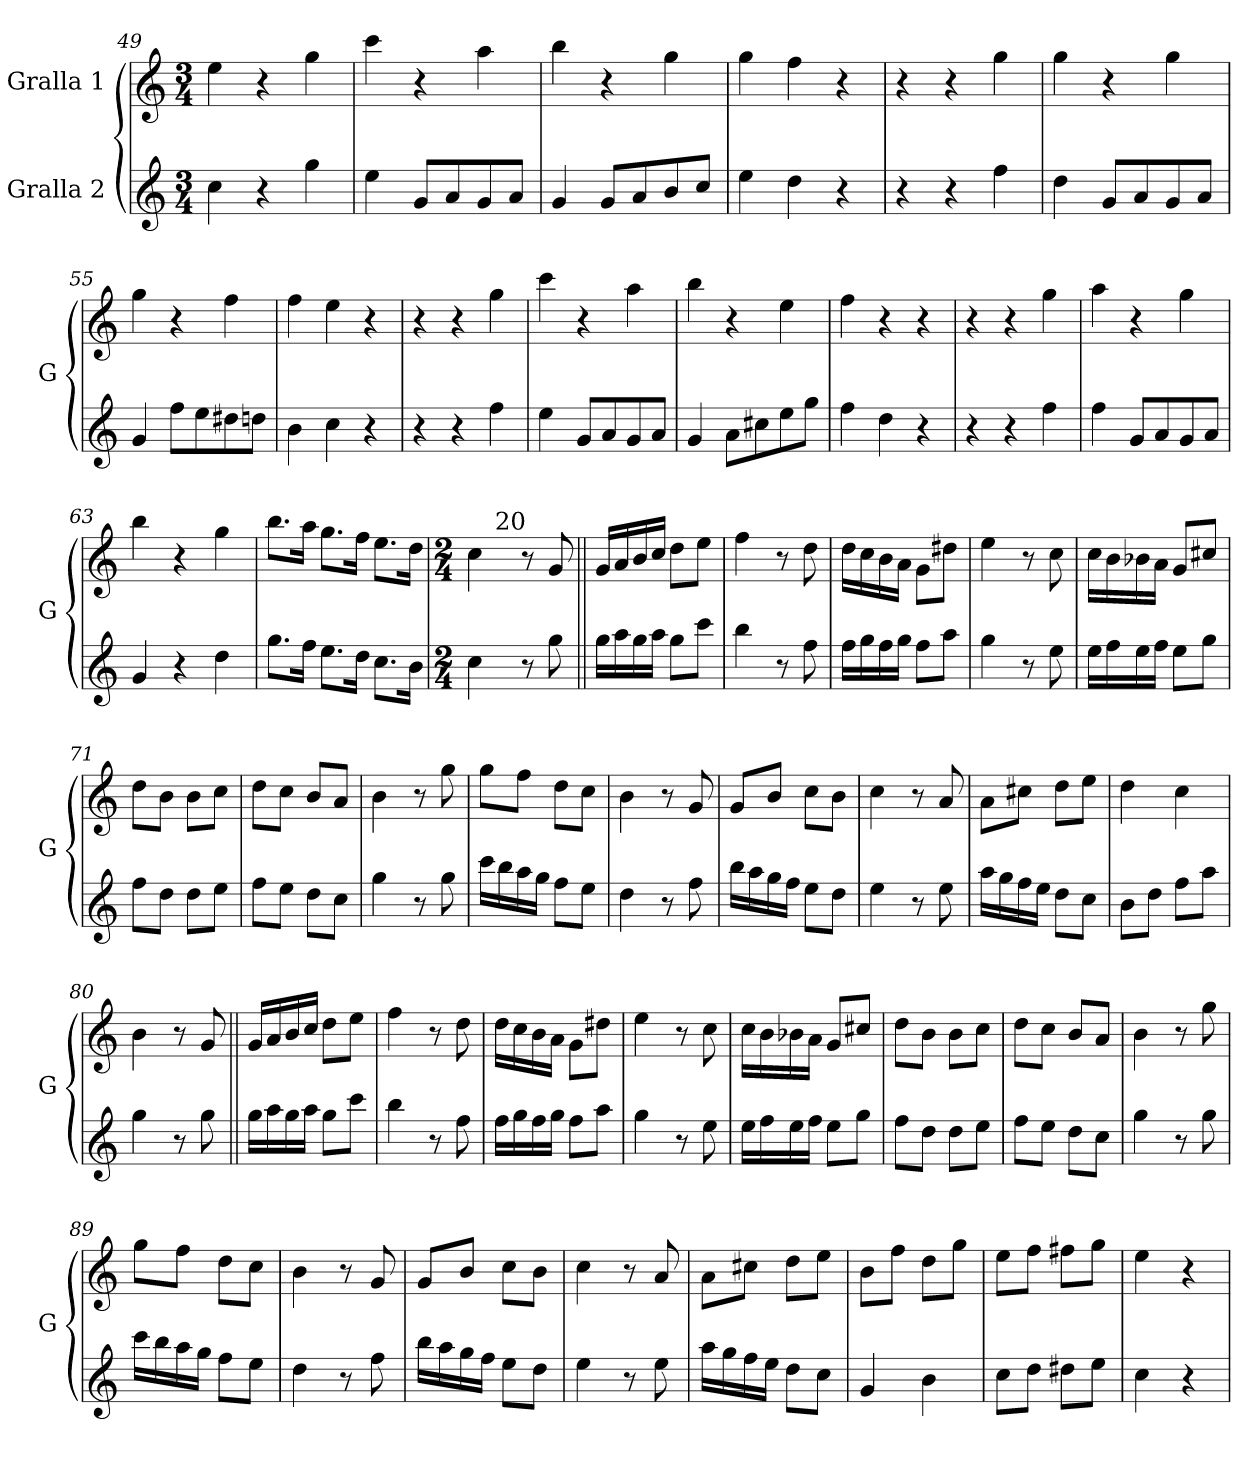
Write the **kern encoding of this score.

**kern	**kern
*part2	*part1
*staff2	*staff1
*I"Gralla 2	*I"Gralla 1
*I'G	*I'G
*clefG2	*clefG2
*k[]	*k[]
*M3/4	*M3/4
=49	=49
4cc\	4ee\
4r	4r
4gg\	4gg\
=50	=50
4ee\	4ccc\
8g/L	4r
8a/	.
8g/	4aa\
8a/J	.
=51	=51
4g/	4bb\
8g/L	4r
8a/	.
8b/	4gg\
8cc/J	.
=52	=52
4ee\	4gg\
4dd\	4ff\
4r	4r
=53	=53
4r	4r
4r	4r
4ff\	4gg\
=54	=54
4dd\	4gg\
8g/L	4r
8a/	.
8g/	4gg\
8a/J	.
!!LO:PB:g=z
=55	=55
4g/	4gg\
8ff\L	4r
8ee\	.
8dd#X\	4ff\
8ddn\J	.
=56	=56
4b\	4ff\
4cc\	4ee\
4r	4r
=57	=57
4r	4r
4r	4r
4ff\	4gg\
=58	=58
4ee\	4ccc\
8g/L	4r
8a/	.
8g/	4aa\
8a/J	.
=59	=59
4g/	4bb\
8a\L	4r
8cc#X\	.
8ee\	4ee\
8gg\J	.
=60	=60
4ff\	4ff\
4dd\	4r
4r	4r
=61	=61
4r	4r
4r	4r
4ff\	4gg\
!!LO:LB:g=z
=62	=62
4ff\	4aa\
8g/L	4r
8a/	.
8g/	4gg\
8a/J	.
=63	=63
4g/	4bb\
4r	4r
4dd\	4gg\
=64	=64
8.gg\L	8.bb\L
16ff\Jk	16aa\Jk
8.ee\L	8.gg\L
16dd\Jk	16ff\Jk
8.cc\L	8.ee\L
16b\Jk	16dd\Jk
=65	=65
*M2/4	*M2/4
*	*^
4cc\	4cc\	8ryy
!	!	!LO:TX:a:t=20
.	.	4.ryy
8r	8r	.
8gg\	8g/	.
*	*v	*v
=66||	=66||
16gg\LL	16g/LL
16aa\	16a/
16gg\	16b/
16aa\JJ	16cc/JJ
8gg\L	8dd\L
8ccc\J	8ee\J
=67	=67
4bb\	4ff\
8r	8r
8ff\	8dd\
=68	=68
16ff\LL	16dd\LL
16gg\	16cc\
16ff\	16b\
16gg\JJ	16a\JJ
8ff\L	8g\L
8aa\J	8dd#X\J
=69	=69
4gg\	4ee\
8r	8r
8ee\	8cc\
!!LO:LB:g=z
=70	=70
16ee\LL	16cc\LL
16ff\	16b\
16ee\	16b-X\
16ff\JJ	16a\JJ
8ee\L	8g/L
8gg\J	8cc#X/J
=71	=71
8ff\L	8dd\L
8dd\J	8b\J
8dd\L	8b\L
8ee\J	8cc\J
=72	=72
8ff\L	8dd\L
8ee\J	8cc\J
8dd\L	8b/L
8cc\J	8a/J
=73	=73
4gg\	4b\
8r	8r
8gg\	8gg\
=74	=74
16ccc\LL	8gg\L
16bb\	.
16aa\	8ff\J
16gg\JJ	.
8ff\L	8dd\L
8ee\J	8cc\J
=75	=75
4dd\	4b\
8r	8r
8ff\	8g/
=76	=76
16bb\LL	8g/L
16aa\	.
16gg\	8b/J
16ff\JJ	.
8ee\L	8cc\L
8dd\J	8b\J
=77	=77
4ee\	4cc\
8r	8r
8ee\	8a/
=78	=78
16aa\LL	8a\L
16gg\	.
16ff\	8cc#X\J
16ee\JJ	.
8dd\L	8dd\L
8cc\J	8ee\J
!!LO:LB:g=z
=79	=79
8b\L	4dd\
8dd\J	.
8ff\L	4cc\
8aa\J	.
=80	=80
4gg\	4b\
8r	8r
8gg\	8g/
=81||	=81||
16gg\LL	16g/LL
16aa\	16a/
16gg\	16b/
16aa\JJ	16cc/JJ
8gg\L	8dd\L
8ccc\J	8ee\J
=82	=82
4bb\	4ff\
8r	8r
8ff\	8dd\
=83	=83
16ff\LL	16dd\LL
16gg\	16cc\
16ff\	16b\
16gg\JJ	16a\JJ
8ff\L	8g\L
8aa\J	8dd#X\J
=84	=84
4gg\	4ee\
8r	8r
8ee\	8cc\
=85	=85
16ee\LL	16cc\LL
16ff\	16b\
16ee\	16b-X\
16ff\JJ	16a\JJ
8ee\L	8g/L
8gg\J	8cc#X/J
=86	=86
8ff\L	8dd\L
8dd\J	8b\J
8dd\L	8b\L
8ee\J	8cc\J
=87	=87
8ff\L	8dd\L
8ee\J	8cc\J
8dd\L	8b/L
8cc\J	8a/J
!!LO:LB:g=z
=88	=88
4gg\	4b\
8r	8r
8gg\	8gg\
=89	=89
16ccc\LL	8gg\L
16bb\	.
16aa\	8ff\J
16gg\JJ	.
8ff\L	8dd\L
8ee\J	8cc\J
=90	=90
4dd\	4b\
8r	8r
8ff\	8g/
=91	=91
16bb\LL	8g/L
16aa\	.
16gg\	8b/J
16ff\JJ	.
8ee\L	8cc\L
8dd\J	8b\J
=92	=92
4ee\	4cc\
8r	8r
8ee\	8a/
=93	=93
16aa\LL	8a\L
16gg\	.
16ff\	8cc#X\J
16ee\JJ	.
8dd\L	8dd\L
8cc\J	8ee\J
=94	=94
4g/	8b\L
.	8ff\J
4b\	8dd\L
.	8gg\J
=95	=95
8cc\L	8ee\L
8dd\J	8ff\J
8dd#X\L	8ff#X\L
8ee\J	8gg\J
=96	=96
4cc\	4ee\
4r	4r
=	=
*-	*-
